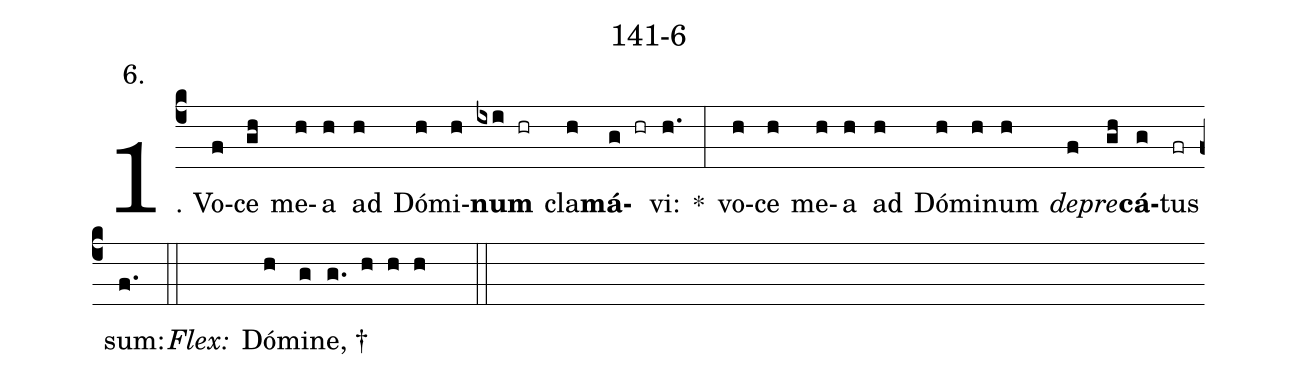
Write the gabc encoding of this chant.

name: 141-6;
annotation: 6.;
%%
(c4)1. Vo(f)ce(gh) me(h)a(h) ad(h) Dó(h)mi(h)<b>num</b>(ixi hr) cla(h)<b>má</b>(g hr)vi:(h.) *(:) vo(h)ce(h) me(h)a(h) ad(h) Dó(h)mi(h)num(h) <i>de</i>(f)<i>pre</i>(gh)<b>cá</b>(g)tus(fr) sum:(f.) (::)
<i>Flex:</i>()  Dó(h)mi(g)ne, †(g. h h h  ::)
